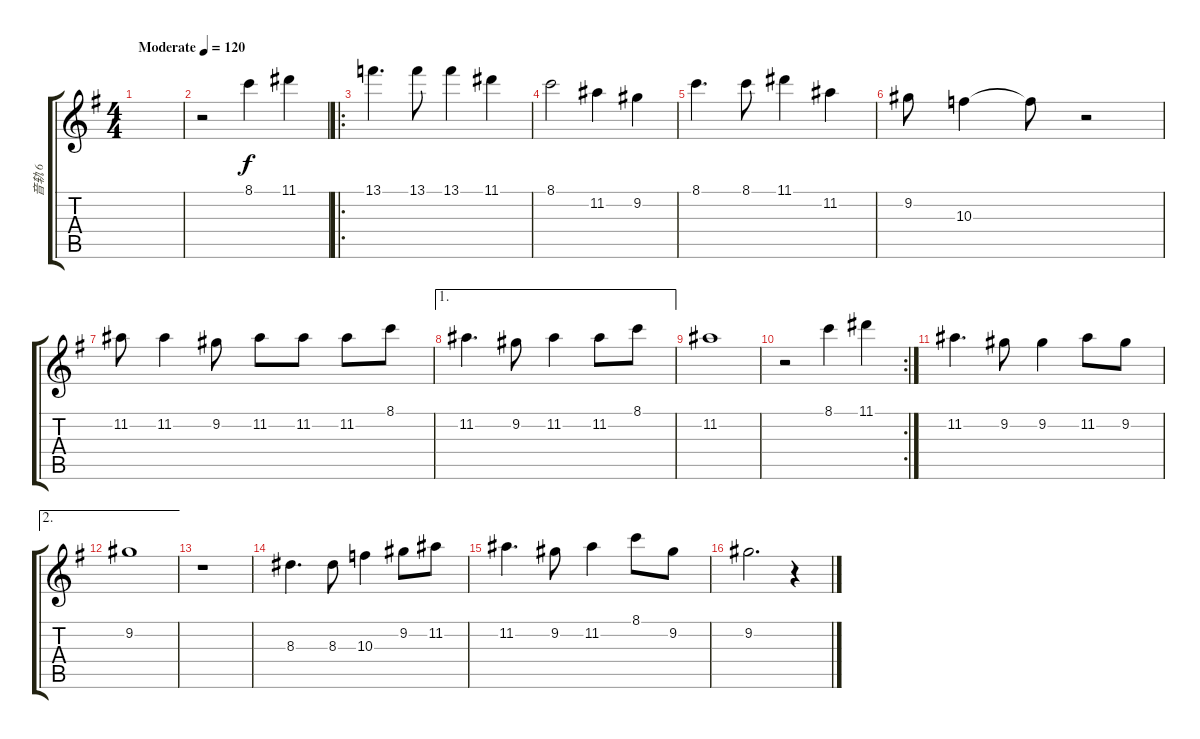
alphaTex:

\track ("音轨 6" "音轨 6") {instrument acousticguitarsteel}
\staff {score tabs}
\tuning (E4 B3 G3 D3 A2 E2) {hide}
\ts (4 4)
\tempo (120 "Moderate")
\clef g2
\ks g
|
r.2 8.1.4 11.1.4 |
\ro
13.1.4{d} 13.1.8 13.1.4 11.1.4 |
8.1.2 11.2.4 9.2.4 |
8.1.4{d} 8.1.8 11.1.4 11.2.4 |
9.2.8 10.3.4{txt ""} 10.3{t}.8 r.2 |
11.2.8 11.2.4 9.2.8 11.2.8 11.2.8 11.2.8 8.1.8 |
\ae 1
11.2.4{d} 9.2.8 11.2.4 11.2.8 8.1.8 |
11.2.1 |
\rc 2
r.2 8.1.4 11.1.4 |
11.2.4{d} 9.2.8 9.2.4 11.2.8 9.2.8 |
\ae 2
9.2.1 |
r.1 |
8.3.4{d} 8.3.8 10.3.4 9.2.8 11.2.8 |
11.2.4{d} 9.2.8 11.2.4 8.1.8 9.2.8 |
9.2.2{d} r.4
